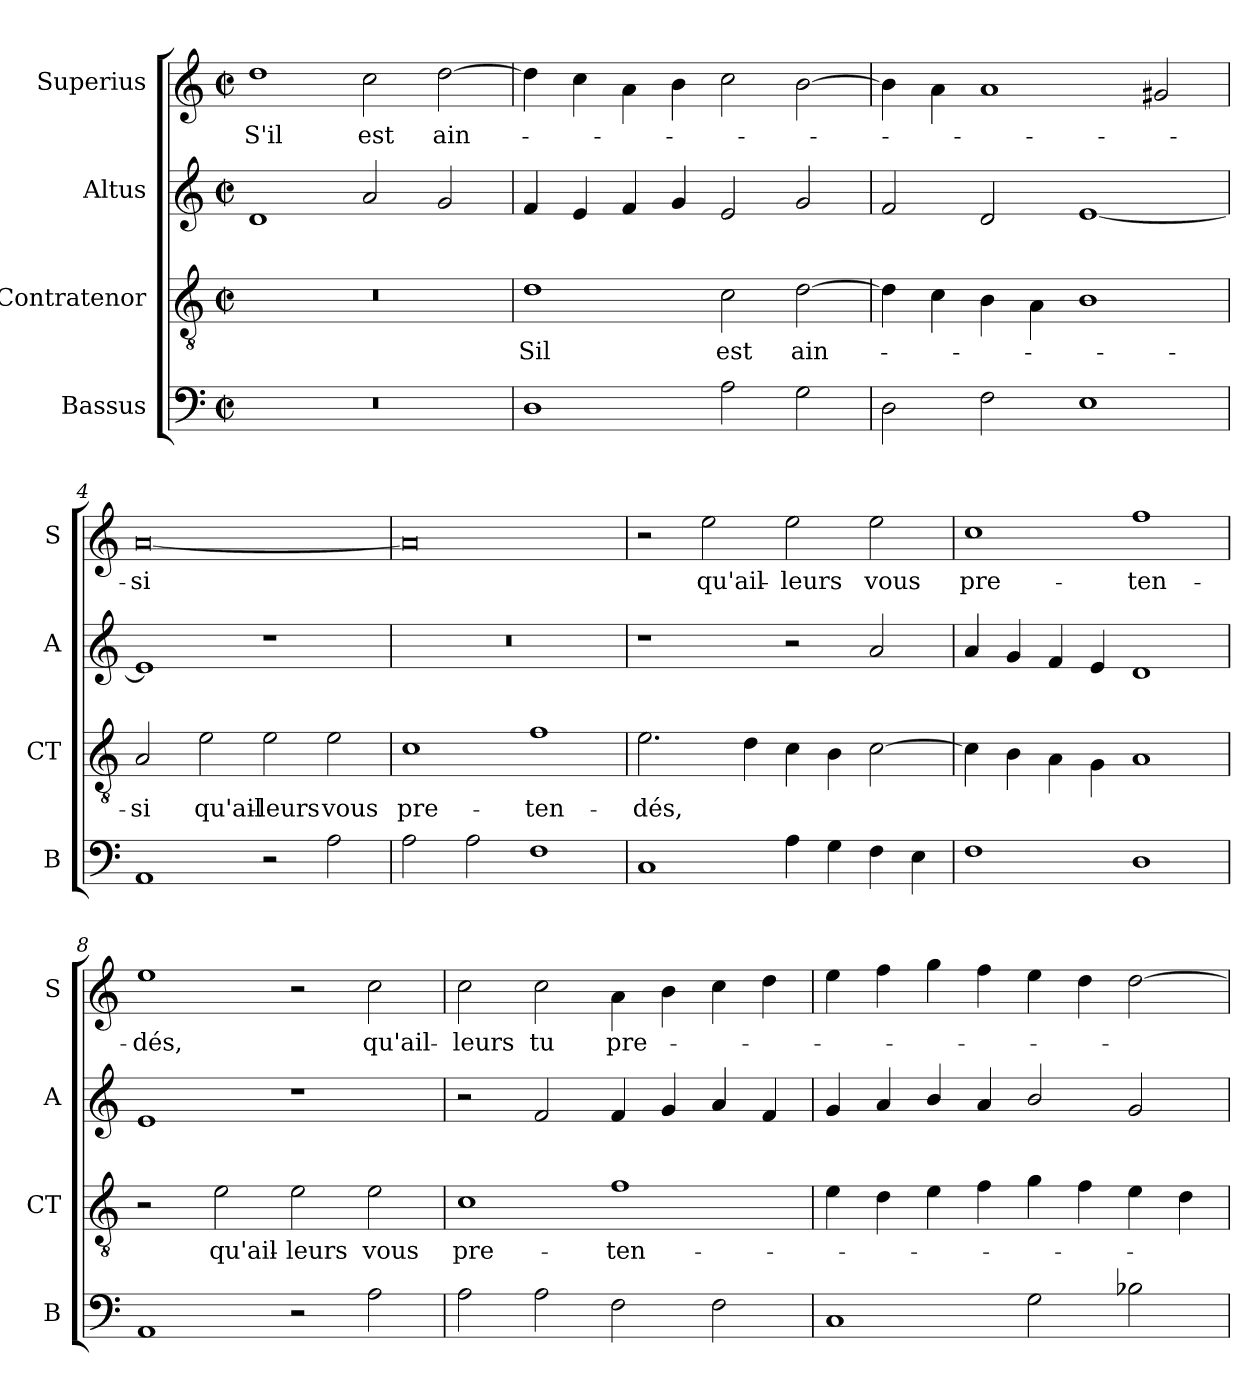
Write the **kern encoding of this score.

**kern	**kern	**text	**kern	**kern	**text
*part4	*part3	*part3	*part2	*part1	*part1
*staff4	*staff3	*staff3	*staff2	*staff1	*staff1
*I"Bassus	*I"Contratenor	*	*I"Altus	*I"Superius	*
*I'B	*I'CT	*	*I'A	*I'S	*
*clefF4	*clefGv2	*	*clefG2	*clefG2	*
*k[]	*k[]	*	*k[]	*k[]	*
*D:dor	*D:dor	*	*D:dor	*D:dor	*
*M4/2	*M4/2	*	*M4/2	*M4/2	*
*met(c|)	*met(c|)	*	*met(c|)	*met(c|)	*
=1	=1	=1	=1	=1	=1
0r	0r	.	1d/	1dd\	S'il
.	.	.	2a/	2cc\	est
.	.	.	2g/	[2dd\	ain-
=2	=2	=2	=2	=2	=2
1D\	1d\	Sil	4f/	4dd\]	.
.	.	.	4e/	4cc\	.
.	.	.	4f/	4a\	.
.	.	.	4g/	4b\	.
2A\	2c\	est	2e/	2cc\	.
2G\	[2d\	ain-	2g/	[2b\	.
=3	=3	=3	=3	=3	=3
2D\	4d\]	.	2f/	4b\]	.
.	4c\	.	.	4a\	.
2F\	4B\	.	2d/	1a/	.
.	4A\	.	.	.	.
1E\	1B\	.	[1e/	.	.
.	.	.	.	2g#X/	.
=4	=4	=4	=4	=4	=4
1AA/	2A/	-si	1e/]	[0a/	-si
.	2e\	qu'ail-	.	.	.
2r	2e\	-leurs	1r	.	.
2A\	2e\	vous	.	.	.
=5	=5	=5	=5	=5	=5
2A\	1c\	pre-	0r	0a/]	.
2A\	.	.	.	.	.
1F\	1f\	-ten-	.	.	.
=6	=6	=6	=6	=6	=6
1C/	2.e\	-dés,	1r	2r	.
.	.	.	.	2ee\	qu'ail-
.	4d\	.	.	.	.
4A\	4c\	.	2r	2ee\	-leurs
4G\	4B\	.	.	.	.
4F\	[2c\	.	2a/	2ee\	vous
4E\	.	.	.	.	.
=7	=7	=7	=7	=7	=7
1F\	4c\]	.	4a/	1cc\	pre-
.	4B\	.	4g/	.	.
.	4A\	.	4f/	.	.
.	4G\	.	4e/	.	.
1D\	1A/	.	1d/	1ff\	-ten-
=8	=8	=8	=8	=8	=8
1AA/	2r	.	1e/	1ee\	-dés,
.	2e\	qu'ail-	.	.	.
2r	2e\	-leurs	1r	2r	.
2A\	2e\	vous	.	2cc\	qu'ail-
=9	=9	=9	=9	=9	=9
2A\	1c\	pre-	2r	2cc\	-leurs
2A\	.	.	2f/	2cc\	tu
2F\	1f\	-ten-	4f/	4a\	pre-
.	.	.	4g/	4b\	.
2F\	.	.	4a/	4cc\	.
.	.	.	4f/	4dd\	.
=10	=10	=10	=10	=10	=10
1C/	4e\	.	4g/	4ee\	.
.	4d\	.	4a/	4ff\	.
.	4e\	.	4b/	4gg\	.
.	4f\	.	4a/	4ff\	.
2G\	4g\	.	2b/	4ee\	.
.	4f\	.	.	4dd\	.
2B-X\	4e\	.	2g/	[2dd\	.
.	4d\	.	.	.	.
=	=	=	=	=	=
*-	*-	*-	*-	*-	*-
